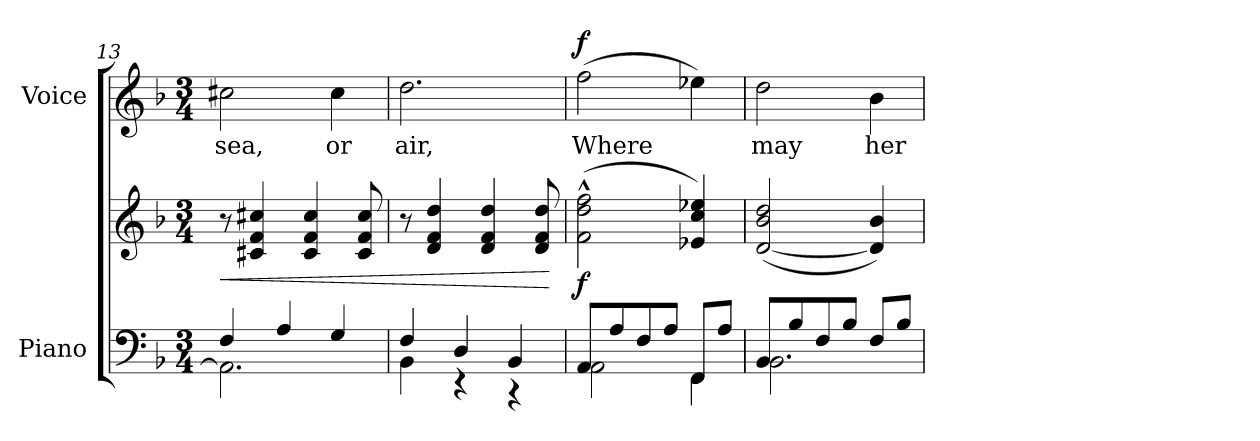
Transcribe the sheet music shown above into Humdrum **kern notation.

**kern	**kern	**dynam	**kern	**text	**dynam
*part2	*part2	*part2	*part1	*part1	*part1
*staff3	*staff2	*staff2/3	*staff1	*staff1	*staff1
*I"Piano	*	*	*I"Voice	*	*
*I'Pno	*	*	*	*	*
*clefF4	*clefG2	*	*clefG2	*	*
*k[b-]	*k[b-]	*	*k[b-]	*	*
*M3/4	*M3/4	*	*M3/4	*	*
=13	=13	=13	=13	=13	=13
*^	*	*	*	*	*
!	!	!	!LO:HP:b	!	!	!
4F/	2.AA\]	8r	<	2cc#X\	sea,	.
.	.	4c#X/ 4f/ 4cc#X/	.	.	.	.
4A/	.	.	.	.	.	.
.	.	4c#/ 4f/ 4cc#/	.	.	.	.
4G/	.	.	.	4cc#\	or	.
.	.	8c#/ 8f/ 8cc#/	.	.	.	.
=14	=14	=14	=14	=14	=14	=14
4F/	4BB-\	8r	.	2.dd\	air,	.
.	.	4d/ 4f/ 4dd/	.	.	.	.
4D/	4r	.	.	.	.	.
.	.	4d/ 4f/ 4dd/	.	.	.	.
4BB-/	4r	.	.	.	.	.
.	.	8d/ 8f/ 8dd/	.	.	.	.
*v	*v	*	*	*	*	*
.	.	[	.	.	.
=15	=15	=15	=15	=15	=15
*^	*	*	*	*	*
!	!	!	!LO:DY:b	!	!	!LO:DY:a
8AA/L	2AA\	(2f\^^ 2dd\^^ 2ff\^^	f	(2ff\	Where	f
8A/	.	.	.	.	.	.
8F/	.	.	.	.	.	.
8A/J	.	.	.	.	.	.
8FF/L	4FF\	4e-X/ 4cc/ 4ee-X/)	.	4ee-X\)	.	.
8A/J	.	.	.	.	.	.
=16	=16	=16	=16	=16	=16	=16
8BB-/L	2.BB-\	([2d/ 2b-/ 2dd/	.	2dd\	may	.
8B-/	.	.	.	.	.	.
8F/	.	.	.	.	.	.
8B-/J	.	.	.	.	.	.
8F/L	.	4d/] 4b-/)	.	4b-\	her	.
8B-/J	.	.	.	.	.	.
*v	*v	*	*	*	*	*
=	=	=	=	=	=
*-	*-	*-	*-	*-	*-
